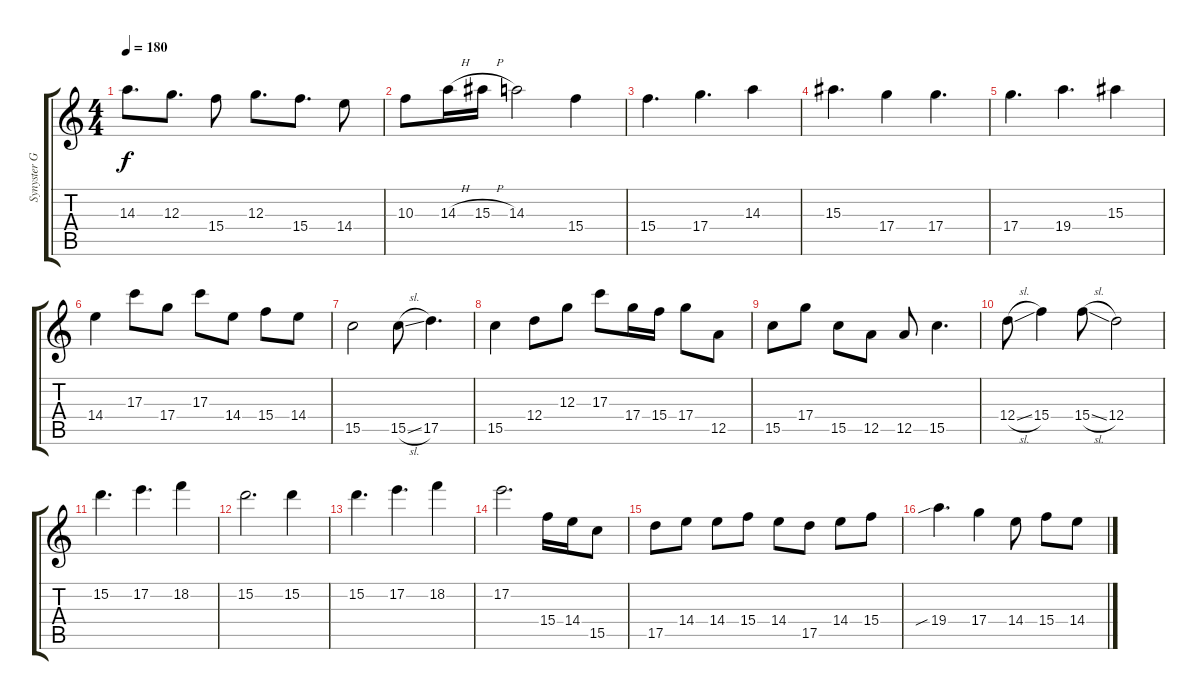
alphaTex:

\track ("Synyster Gates" "Synyster G") {instrument distortionguitar}
\staff {score tabs}
\tuning (E4 B3 G3 D3 A2 D2) {hide}
\ts (4 4)
\tempo 180
\clef g2
\ks c
14.3.8{d dy f} 12.3.8{d} 15.4.8 12.3.8{d} 15.4.8{d} 14.4.8 |
10.3.8{instrument acousticguitarsteel} 14.3{h}.16 15.3{h}.16 14.3.2 15.4.4 |
15.4.4{d} 17.4.4{d} 14.3.4 |
15.3.4{d} 17.4.4 17.4.4{d} |
17.4.4{d} 19.4.4{d} 15.3.4 |
14.4.4 17.3.8 17.4.8 17.3.8 14.4.8 15.4.8 14.4.8 |
15.5.2 15.5{sl}.8 17.5.4{d} |
15.5.4 12.4.8 12.3.8 17.3.8 17.4.16 15.4.16 17.4.8 12.5.8 |
15.5.8 17.4.8 15.5.8 12.5.8 12.5.8 15.5.4{d} |
12.4{sl}.8 15.4.4 15.4{sl}.8 12.4.2 |
15.2.4{d} 17.2.4{d} 18.2.4 |
15.2.2{d} 15.2.4 |
15.2.4{d} 17.2.4{d} 18.2.4 |
17.2.2{d} 15.4.16 14.4.16 15.5.8 |
17.5.8 14.4.8 14.4.8 15.4.8 14.4.8 17.5.8 14.4.8 15.4.8 |
19.4{sib}.4{d} 17.4.4 14.4.8 15.4.8 14.4.8
